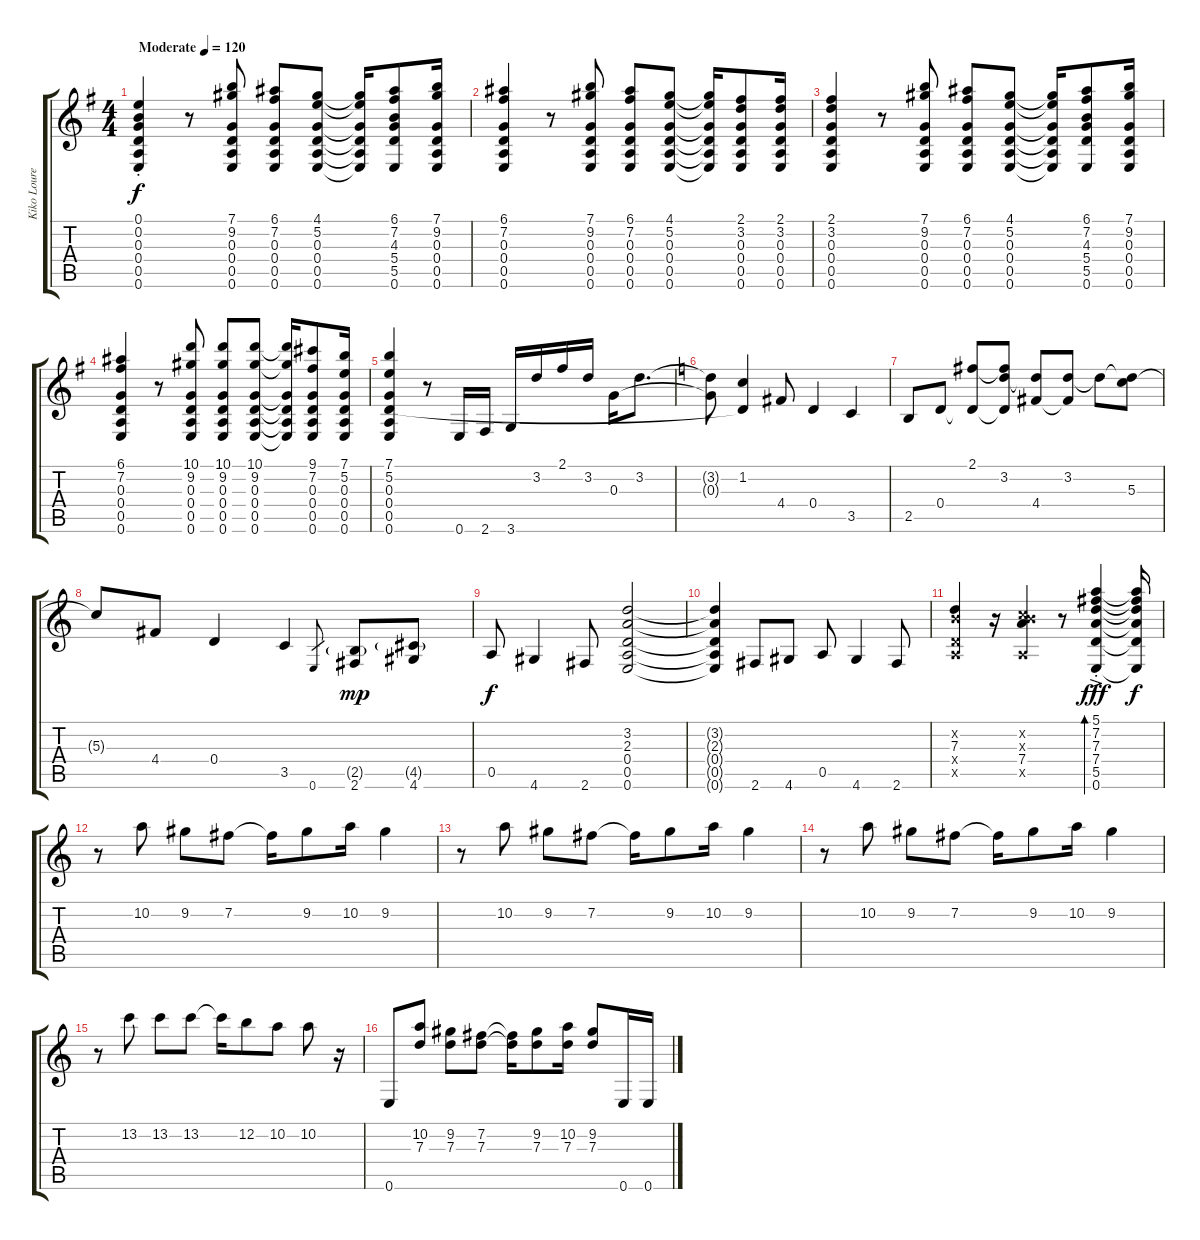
\track ("Kiko Loureiro" "Kiko Loure") {instrument distortionguitar}
\staff {score tabs}
\tuning (E4 B3 G3 D3 A2 E2) {hide}
\ts (4 4)
\tempo (120 "Moderate")
\clef g2
\ks g
(0.1{st} 0.2 0.3 0.4 0.5 0.6).4{dy f instrument distortionguitar} r.8 (7.1 9.2 0.3 0.4 0.5 0.6).8 (6.1 7.2 0.3 0.4 0.5 0.6).8 (4.1 5.2 0.3 0.4 0.5 0.6).8 (4.1{t} 5.2{t} 0.3{t} 0.4{t} 0.5{t} 0.6{t}).16 (6.1 7.2 4.3 5.4 5.5 0.6).8 (7.1 9.2 0.3 0.4 0.5 0.6).16 |
(6.1 7.2 0.3 0.4 0.5 0.6).4 r.8 (7.1 9.2 0.3 0.4 0.5 0.6).8 (6.1 7.2 0.3 0.4 0.5 0.6).8 (4.1 5.2 0.3 0.4 0.5 0.6).8 (4.1{t} 5.2{t} 0.3{t} 0.4{t} 0.5{t} 0.6{t}).16 (2.1 3.2 0.3 0.4 0.5 0.6).8 (2.1 3.2 0.3 0.4 0.5 0.6).16 |
(2.1 3.2 0.3 0.4 0.5 0.6).4 r.8 (7.1 9.2 0.3 0.4 0.5 0.6).8 (6.1 7.2 0.3 0.4 0.5 0.6).8 (4.1 5.2 0.3 0.4 0.5 0.6).8 (4.1{t} 5.2{t} 0.3{t} 0.4{t} 0.5{t} 0.6{t}).16 (6.1 7.2 4.3 5.4 5.5 0.6).8 (7.1 9.2 0.3 0.4 0.5 0.6).16 |
(6.1 7.2 0.3 0.4 0.5 0.6).4 r.8 (10.1 9.2 0.3 0.4 0.5 0.6).8 (10.1 9.2 0.3 0.4 0.5 0.6).8 (10.1 9.2 0.3 0.4 0.5 0.6).8 (10.1{t} 9.2{t} 0.3{t} 0.4{t} 0.5{t} 0.6{t}).16 (9.1 7.2 0.3 0.4 0.5 0.6).8 (7.1 5.2 0.3 0.4 0.5 0.6).16 |
(7.1 5.2 0.3 0.4 0.5 0.6).4 r.8 0.6.16 2.6.16 3.6.16 3.2.16 2.1.16 3.2.16 0.3.16 3.2.8{d} |
\ks c
(3.2{t} 0.3{t}).8 (1.2 0.4{t}).4 4.4.8 0.4.4 3.5.4 |
2.5.8 0.4.8 (2.1 0.4{t}).8 (2.1{t} 3.2 0.4{t}).8 (3.2{t} 4.4).8 (3.2 4.4{t}).8 3.2{t}.8 (3.2{t} 5.3).8 |
5.3{t}.8 4.4.8 0.4.4 3.5.4 0.6.8{gr} (2.5{g} 2.6).8{dy mp} (4.5{g} 4.6).8 |
0.5.8{dy f} 4.6.4 2.6.8 (3.2 2.3 0.4 0.5 0.6).2 |
(3.2{t} 2.3{t} 0.4{t} 0.5{t} 0.6{t}).4 2.6.8 4.6.8 0.5.8 4.6.4 2.6.8 |
(0.2{x} 7.3 0.4{x} 0.5{x}).4 r.16 (0.2{x} 5.3{x} 7.4 0.5{x}).4 r.8 (5.1{st} 7.2 7.3 7.4 5.5 0.6{ac}).4{bd 480 dy fff} (5.1{t} 7.2{t} 7.3{t} 7.4{t} 5.5{t} 0.6{t}).16{dy f} |
r.8{instrument overdrivenguitar} 10.2.8 9.2.8 7.2.8 7.2{t}.16 9.2.8 10.2.16 9.2.4 |
r.8{instrument overdrivenguitar} 10.2.8 9.2.8 7.2.8 7.2{t}.16 9.2.8 10.2.16 9.2.4 |
r.8{instrument overdrivenguitar} 10.2.8 9.2.8 7.2.8 7.2{t}.16 9.2.8 10.2.16 9.2.4 |
r.8 13.2.8 13.2.8 13.2.8 13.2{t}.16 12.2.8 10.2.8 10.2.8 r.16 |
0.6.8 (10.2 7.3).8 (9.2 7.3).8 (7.2 7.3).8 (7.2{t} 7.3{t}).16 (9.2 7.3).8 (10.2 7.3).16 (9.2 7.3).8 0.6.16 0.6.16
